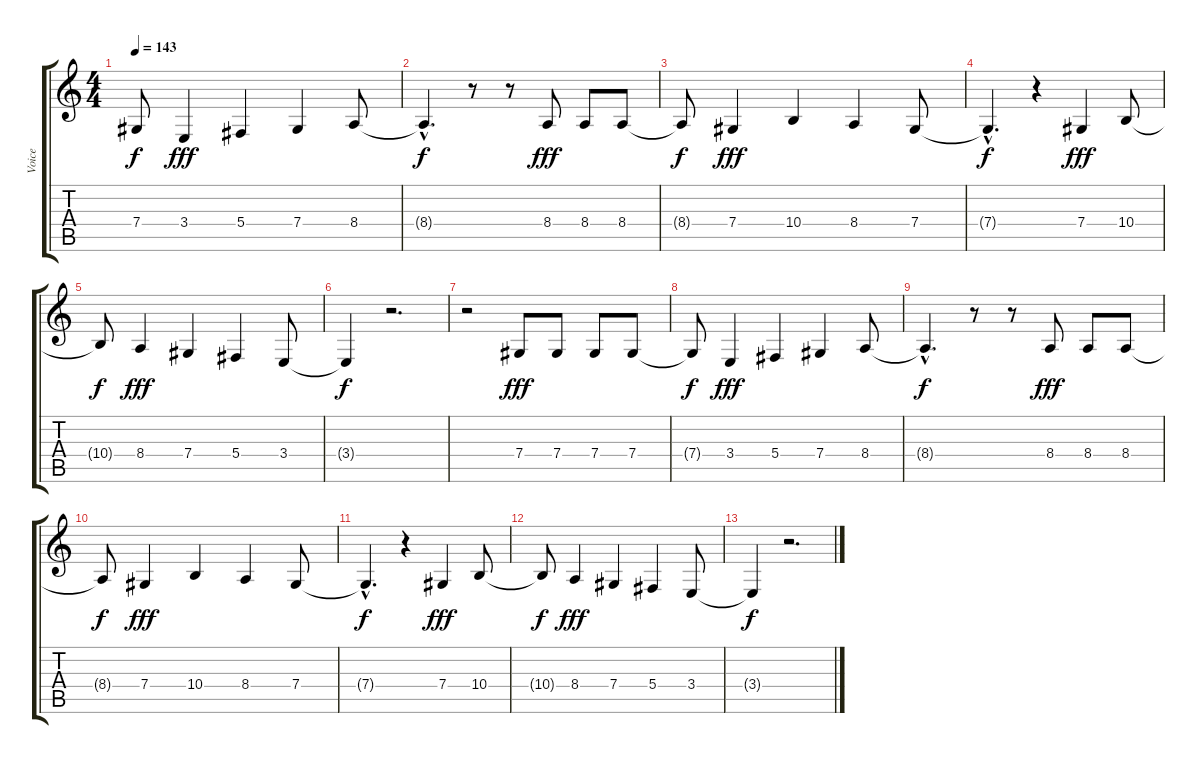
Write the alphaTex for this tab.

\track ("Voice" "Voice") {instrument cello}
\staff {score tabs}
\tuning (Eb4 Bb3 Gb3 Db3 Ab2 Db2) {hide}
\ts (4 4)
\tempo 143
\clef g2
\ks c
7.4{t}.8{dy f} 3.4.4{dy fff} 5.4.4 7.4.4 8.4.8 |
8.4{hac t}.4{d dy f} r.8 r.8 8.4.8{dy fff} 8.4.8 8.4.8 |
8.4{t}.8{dy f} 7.4.4{dy fff} 10.4.4 8.4.4 7.4.8 |
7.4{hac t}.4{d dy f} r.4 7.4.4{dy fff} 10.4.8 |
10.4{t}.8{dy f} 8.4.4{dy fff} 7.4.4 5.4.4 3.4.8 |
3.4{t}.4{dy f} r.2{d} |
r.2{volume 16} 7.4.8{dy fff} 7.4.8 7.4.8 7.4.8 |
7.4{t}.8{dy f} 3.4.4{dy fff} 5.4.4 7.4.4 8.4.8 |
8.4{hac t}.4{d dy f} r.8 r.8 8.4.8{dy fff} 8.4.8 8.4.8 |
8.4{t}.8{dy f} 7.4.4{dy fff} 10.4.4 8.4.4 7.4.8 |
7.4{hac t}.4{d dy f} r.4 7.4.4{dy fff} 10.4.8 |
10.4{t}.8{dy f} 8.4.4{dy fff} 7.4.4 5.4.4 3.4.8 |
3.4{t}.4{dy f} r.2{d}
